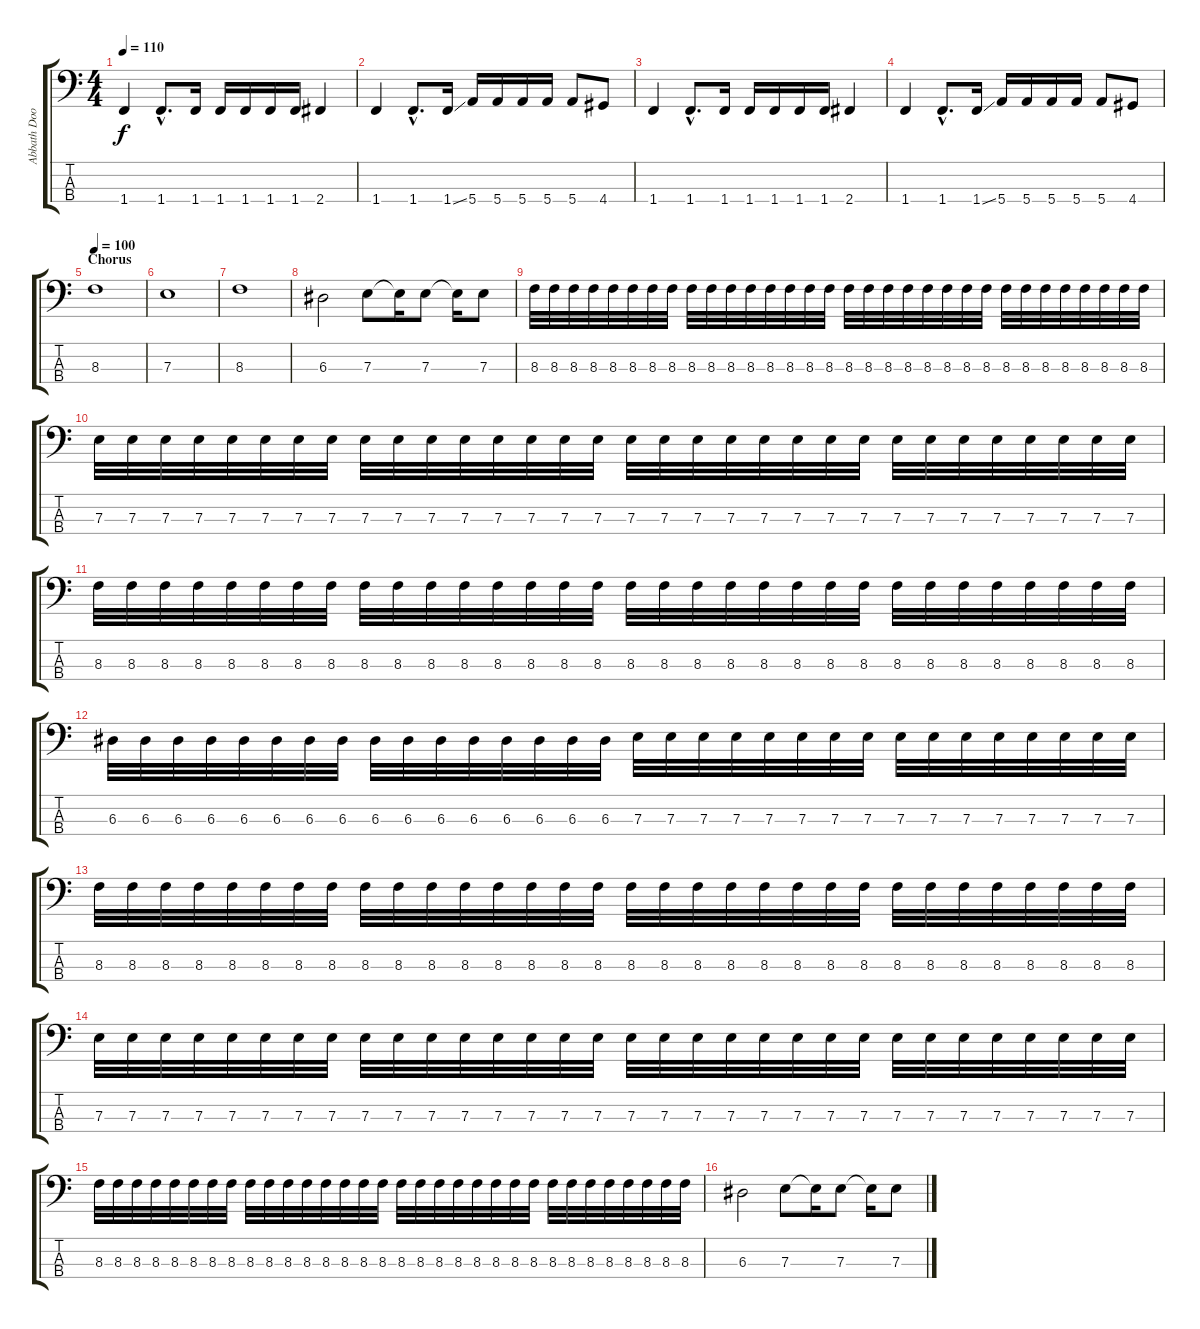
\track ("Abbath Doom Occulta" "Abbath Doo") {instrument electricbasspick}
\staff {score tabs}
\tuning (G2 D2 A1 E1) {hide}
\ts (4 4)
\tempo 110
\clef f4
\ks c
1.4.4{dy f} 1.4{hac}.8{d} 1.4.16 1.4.16 1.4.16 1.4.16 1.4.16 2.4.4 |
1.4.4 1.4{hac}.8{d} 1.4{ss}.16 5.4.16 5.4.16 5.4.16 5.4.16 5.4.8 4.4.8 |
1.4.4 1.4{hac}.8{d} 1.4.16 1.4.16 1.4.16 1.4.16 1.4.16 2.4.4 |
1.4.4 1.4{hac}.8{d} 1.4{ss}.16 5.4.16 5.4.16 5.4.16 5.4.16 5.4.8 4.4.8 |
\section ("" "Chorus")
\tempo 100
8.3.1 |
7.3.1 |
8.3.1 |
6.3.2 7.3.8 7.3{t}.16 7.3.8 7.3{t}.16 7.3.8 |
8.3.32 8.3.32 8.3.32 8.3.32 8.3.32 8.3.32 8.3.32 8.3.32 8.3.32 8.3.32 8.3.32 8.3.32 8.3.32 8.3.32 8.3.32 8.3.32 8.3.32 8.3.32 8.3.32 8.3.32 8.3.32 8.3.32 8.3.32 8.3.32 8.3.32 8.3.32 8.3.32 8.3.32 8.3.32 8.3.32 8.3.32 8.3.32 |
7.3.32 7.3.32 7.3.32 7.3.32 7.3.32 7.3.32 7.3.32 7.3.32 7.3.32 7.3.32 7.3.32 7.3.32 7.3.32 7.3.32 7.3.32 7.3.32 7.3.32 7.3.32 7.3.32 7.3.32 7.3.32 7.3.32 7.3.32 7.3.32 7.3.32 7.3.32 7.3.32 7.3.32 7.3.32 7.3.32 7.3.32 7.3.32 |
8.3.32 8.3.32 8.3.32 8.3.32 8.3.32 8.3.32 8.3.32 8.3.32 8.3.32 8.3.32 8.3.32 8.3.32 8.3.32 8.3.32 8.3.32 8.3.32 8.3.32 8.3.32 8.3.32 8.3.32 8.3.32 8.3.32 8.3.32 8.3.32 8.3.32 8.3.32 8.3.32 8.3.32 8.3.32 8.3.32 8.3.32 8.3.32 |
6.3.32 6.3.32 6.3.32 6.3.32 6.3.32 6.3.32 6.3.32 6.3.32 6.3.32 6.3.32 6.3.32 6.3.32 6.3.32 6.3.32 6.3.32 6.3.32 7.3.32 7.3.32 7.3.32 7.3.32 7.3.32 7.3.32 7.3.32 7.3.32 7.3.32 7.3.32 7.3.32 7.3.32 7.3.32 7.3.32 7.3.32 7.3.32 |
8.3.32 8.3.32 8.3.32 8.3.32 8.3.32 8.3.32 8.3.32 8.3.32 8.3.32 8.3.32 8.3.32 8.3.32 8.3.32 8.3.32 8.3.32 8.3.32 8.3.32 8.3.32 8.3.32 8.3.32 8.3.32 8.3.32 8.3.32 8.3.32 8.3.32 8.3.32 8.3.32 8.3.32 8.3.32 8.3.32 8.3.32 8.3.32 |
7.3.32 7.3.32 7.3.32 7.3.32 7.3.32 7.3.32 7.3.32 7.3.32 7.3.32 7.3.32 7.3.32 7.3.32 7.3.32 7.3.32 7.3.32 7.3.32 7.3.32 7.3.32 7.3.32 7.3.32 7.3.32 7.3.32 7.3.32 7.3.32 7.3.32 7.3.32 7.3.32 7.3.32 7.3.32 7.3.32 7.3.32 7.3.32 |
8.3.32 8.3.32 8.3.32 8.3.32 8.3.32 8.3.32 8.3.32 8.3.32 8.3.32 8.3.32 8.3.32 8.3.32 8.3.32 8.3.32 8.3.32 8.3.32 8.3.32 8.3.32 8.3.32 8.3.32 8.3.32 8.3.32 8.3.32 8.3.32 8.3.32 8.3.32 8.3.32 8.3.32 8.3.32 8.3.32 8.3.32 8.3.32 |
6.3.2 7.3.8 7.3{t}.16 7.3.8 7.3{t}.16 7.3.8
